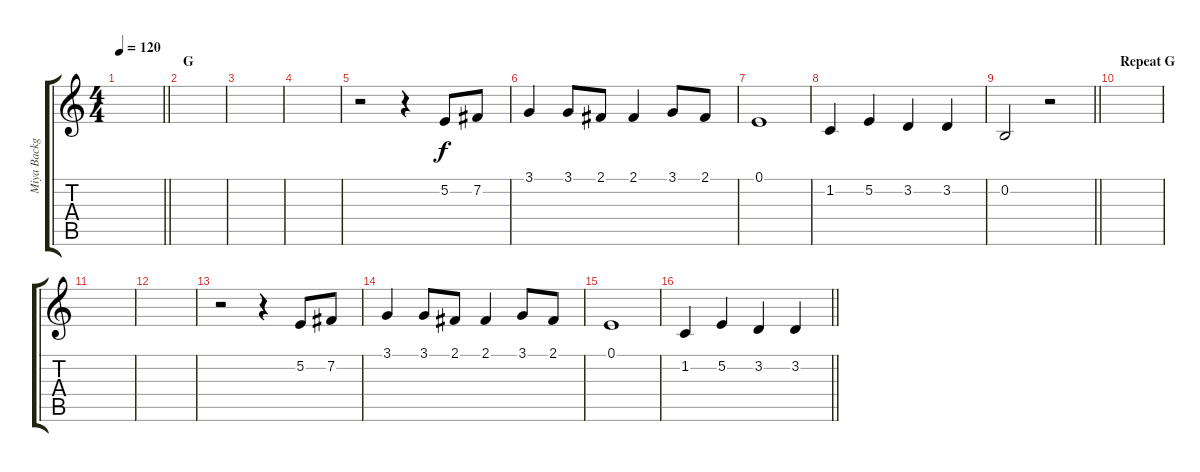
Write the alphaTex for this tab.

\track ("Miya Background Vocals" "Miya Backg") {instrument altosax}
\staff {score tabs}
\tuning (E4 B3 G3 D3 A2 E2) {hide}
\ts (4 4)
\tempo 120
\clef g2
\barLineRight lightlight
\ks c
|
\section ("" "G")
|
|
|
r.2 r.4 5.2.8 7.2.8 |
3.1.4 3.1.8 2.1.8 2.1.4 3.1.8 2.1.8 |
0.1.1 |
1.2.4 5.2.4 3.2.4 3.2.4 |
\barLineRight lightlight
0.2.2 r.2 |
\section ("" "Repeat G")
|
|
|
r.2 r.4 5.2.8 7.2.8 |
3.1.4 3.1.8 2.1.8 2.1.4 3.1.8 2.1.8 |
0.1.1 |
\barLineRight lightlight
1.2.4 5.2.4 3.2.4 3.2.4
